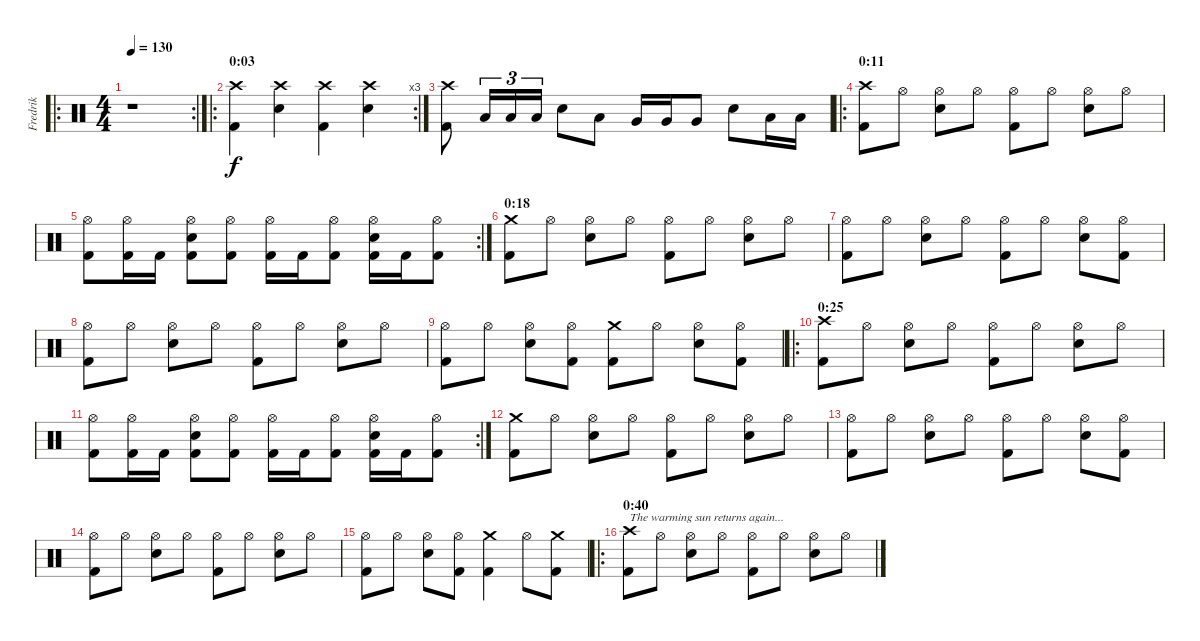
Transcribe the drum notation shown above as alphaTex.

\track ("Fredrik" "Fredrik") {instrument percussion}
\staff {score}
\articulation defaults
\ro
\rc 2
\ts (4 4)
\tempo 130
\clef neutral
\ks c
r.1{dy f} |
\ro
\rc 3
\section ("" "0:03")
("Crash high (hit)" "Kick (hit) 2").4 ("Crash high (hit)" "Snare (hit) 2").4 ("Crash high (hit)" "Kick (hit) 2").4 ("Crash high (hit)" "Snare (hit) 2").4 |
("Crash high (hit)" "Kick (hit) 2").8 "Low Tom (hit)".16{tu (3 2)} "Low Tom (hit)".16{tu (3 2)} "Low Tom (hit)".16{tu (3 2)} "Snare (hit) 2".8 "Low Tom (hit)".8 "Very Low Tom (hit)".16 "Very Low Tom (hit)".16 "Very Low Tom (hit)".8 "Snare (hit) 2".8 "Low Tom (hit)".16 "Low Tom (hit)".16 |
\ro
\section ("" "0:11")
("Crash high (hit)" "Kick (hit) 2").8 "Hi-Hat (open)".8 ("Hi-Hat (open)" "Snare (hit) 2").8 "Hi-Hat (open)".8 ("Hi-Hat (open)" "Kick (hit) 2").8 "Hi-Hat (open)".8 ("Hi-Hat (open)" "Snare (hit) 2").8 "Hi-Hat (open)".8 |
\rc 2
("Hi-Hat (open)" "Kick (hit) 2").8 ("Hi-Hat (open)" "Kick (hit) 2").16 "Kick (hit) 2".16 ("Hi-Hat (open)" "Snare (hit) 2" "Kick (hit) 2").8 ("Hi-Hat (open)" "Kick (hit) 2").8 ("Hi-Hat (open)" "Kick (hit) 2").16 "Kick (hit) 2".16 ("Hi-Hat (open)" "Kick (hit) 2").8 ("Hi-Hat (open)" "Snare (hit) 2" "Kick (hit) 2").16 "Kick (hit) 2".16 ("Hi-Hat (open)" "Kick (hit) 2").8 |
\section ("" "0:18")
("Crash medium (hit)" "Kick (hit) 2").8 "Hi-Hat (open)".8 ("Hi-Hat (open)" "Snare (hit) 2").8 "Hi-Hat (open)".8 ("Hi-Hat (open)" "Kick (hit) 2").8 "Hi-Hat (open)".8 ("Hi-Hat (open)" "Snare (hit) 2").8 "Hi-Hat (open)".8 |
("Hi-Hat (open)" "Kick (hit) 2").8 "Hi-Hat (open)".8 ("Hi-Hat (open)" "Snare (hit) 2").8 "Hi-Hat (open)".8 ("Hi-Hat (open)" "Kick (hit) 2").8 "Hi-Hat (open)".8 ("Hi-Hat (open)" "Snare (hit) 2").8 ("Hi-Hat (open)" "Kick (hit) 2").8 |
("Hi-Hat (open)" "Kick (hit) 2").8 "Hi-Hat (open)".8 ("Hi-Hat (open)" "Snare (hit) 2").8 "Hi-Hat (open)".8 ("Hi-Hat (open)" "Kick (hit) 2").8 "Hi-Hat (open)".8 ("Hi-Hat (open)" "Snare (hit) 2").8 "Hi-Hat (open)".8 |
("Hi-Hat (open)" "Kick (hit) 2").8 "Hi-Hat (open)".8 ("Hi-Hat (open)" "Snare (hit) 2").8 ("Hi-Hat (open)" "Kick (hit) 2").8 ("Crash medium (hit)" "Kick (hit) 2").8 "Hi-Hat (open)".8 ("Hi-Hat (open)" "Snare (hit) 2").8 ("Hi-Hat (open)" "Kick (hit) 2").8 |
\ro
\section ("" "0:25")
("Crash high (hit)" "Kick (hit) 2").8 "Hi-Hat (open)".8 ("Hi-Hat (open)" "Snare (hit) 2").8 "Hi-Hat (open)".8 ("Hi-Hat (open)" "Kick (hit) 2").8 "Hi-Hat (open)".8 ("Hi-Hat (open)" "Snare (hit) 2").8 "Hi-Hat (open)".8 |
\rc 2
("Hi-Hat (open)" "Kick (hit) 2").8 ("Hi-Hat (open)" "Kick (hit) 2").16 "Kick (hit) 2".16 ("Hi-Hat (open)" "Snare (hit) 2" "Kick (hit) 2").8 ("Hi-Hat (open)" "Kick (hit) 2").8 ("Hi-Hat (open)" "Kick (hit) 2").16 "Kick (hit) 2".16 ("Hi-Hat (open)" "Kick (hit) 2").8 ("Hi-Hat (open)" "Snare (hit) 2" "Kick (hit) 2").16 "Kick (hit) 2".16 ("Hi-Hat (open)" "Kick (hit) 2").8 |
("Crash medium (hit)" "Kick (hit) 2").8 "Hi-Hat (open)".8 ("Hi-Hat (open)" "Snare (hit) 2").8 "Hi-Hat (open)".8 ("Hi-Hat (open)" "Kick (hit) 2").8 "Hi-Hat (open)".8 ("Hi-Hat (open)" "Snare (hit) 2").8 "Hi-Hat (open)".8 |
("Hi-Hat (open)" "Kick (hit) 2").8 "Hi-Hat (open)".8 ("Hi-Hat (open)" "Snare (hit) 2").8 "Hi-Hat (open)".8 ("Hi-Hat (open)" "Kick (hit) 2").8 "Hi-Hat (open)".8 ("Hi-Hat (open)" "Snare (hit) 2").8 ("Hi-Hat (open)" "Kick (hit) 2").8 |
("Hi-Hat (open)" "Kick (hit) 2").8 "Hi-Hat (open)".8 ("Hi-Hat (open)" "Snare (hit) 2").8 "Hi-Hat (open)".8 ("Hi-Hat (open)" "Kick (hit) 2").8 "Hi-Hat (open)".8 ("Hi-Hat (open)" "Snare (hit) 2").8 "Hi-Hat (open)".8 |
("Hi-Hat (open)" "Kick (hit) 2").8 "Hi-Hat (open)".8 ("Hi-Hat (open)" "Snare (hit) 2").8 ("Hi-Hat (open)" "Kick (hit) 2").8 ("Crash medium (hit)" "Kick (hit) 2").4 "Hi-Hat (open)".8 ("Crash medium (hit)" "Kick (hit) 2").8 |
\ro
\section ("" "0:40")
("Crash high (hit)" "Kick (hit) 2").8{txt "The warming sun returns again..."} "Hi-Hat (open)".8 ("Hi-Hat (open)" "Snare (hit) 2").8 "Hi-Hat (open)".8 ("Hi-Hat (open)" "Kick (hit) 2").8 "Hi-Hat (open)".8 ("Hi-Hat (open)" "Snare (hit) 2").8 "Hi-Hat (open)".8
